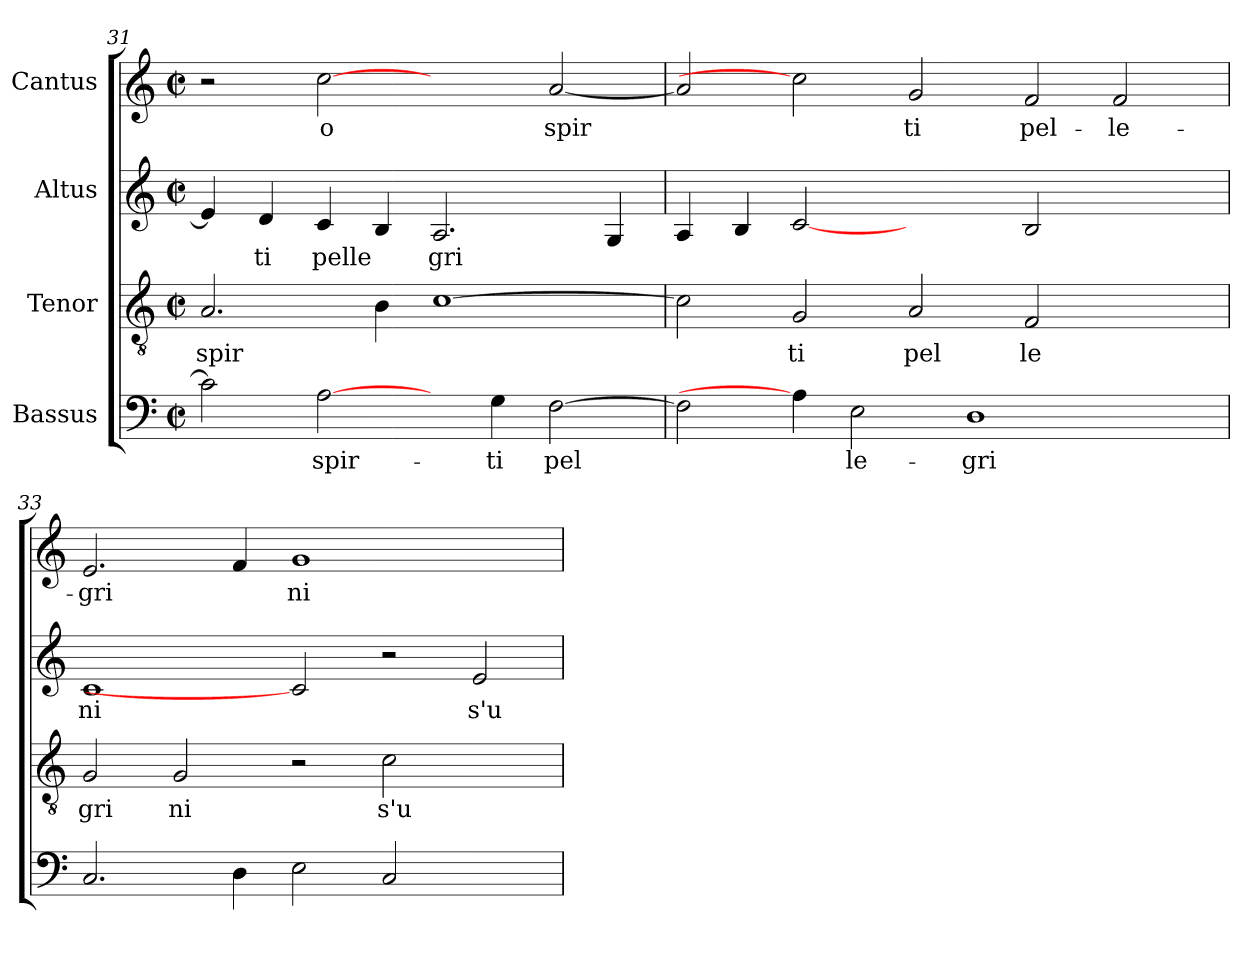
**kern	**text	**kern	**text	**kern	**text	**kern	**text
*part4	*part4	*part3	*part3	*part2	*part2	*part1	*part1
*staff4	*staff4	*staff3	*staff3	*staff2	*staff2	*staff1	*staff1
*I"Bassus	*	*I"Tenor	*	*I"Altus	*	*I"Cantus	*
*clefF4	*	*clefGv2	*	*clefG2	*	*clefG2	*
*k[]	*	*k[]	*	*k[]	*	*k[]	*
*C:	*	*C:	*	*C:	*	*C:	*
*M2/2	*	*M2/2	*	*M2/2	*	*M2/2	*
*met(c|)	*	*met(c|)	*	*met(c|)	*	*met(c|)	*
=31	=31	=31	=31	=31	=31	=31	=31
!	!LO:LY:b:cj	!	!LO:LY:b:cj	!	!LO:LY:b:cj	!	!
2c\]	.	2.A/	spir	4e/]	.	2r	.
!	!	!	!	!	!LO:LY:b:cj	!	!
.	.	.	.	4d/	ti	.	.
!	!LO:LY:b:cj	!	!	!	!LO:LY:b:cj	!	!LO:LY:b:cj
[2A\	spir-	.	.	4c/	pelle	[2cc	o
!	!	!	!LO:LY:b:cj	!	!LO:LY:b:cj	!	!
.	.	4B\	.	4B/	.	.	.
!	!	!	!LO:LY:b:cj	!	!LO:LY:b:cj	!	!
4ryy	.	[>1c	.	2.A/	gri	2ryy	.
!	!LO:LY:b:cj	!	!	!	!	!	!
4G\	-ti	.	.	.	.	.	.
!	!LO:LY:b:cj	!	!	!	!	!	!LO:LY:b:cj
[>2F\	pel-	.	.	.	.	[<2a/	spir-
!	!	!	!	!	!LO:LY:b:cj	!	!
.	.	.	.	4G/	.	.	.
=32	=32	=32	=32	=32	=32	=32	=32
!	!LO:LY:b:cj	!	!LO:LY:b:cj	!	!LO:LY:b:cj	!	!LO:LY:b:cj
2F\]	--	2c\]	.	4A/	.	2a/]	--
!	!	!	!	!	!LO:LY:b:cj	!	!
.	.	.	.	4B/	.	.	.
!	!	!	!LO:LY:b:cj	!	!LO:LY:b:cj	!	!
4A\]	.	2G/	ti	[2c	.	2cc]	.
!	!LO:LY:b:cj	!	!	!	!	!	!
2E\	-le-	.	.	.	.	.	.
!	!	!	!LO:LY:b:cj	!	!	!	!LO:LY:b:cj
.	.	2A/	pel	2ryy	.	2g/	-ti
!	!LO:LY:b:cj	!	!	!	!	!	!
1D	-gri-	.	.	.	.	.	.
!	!	!	!LO:LY:b:cj	!	!LO:LY:b:cj	!	!LO:LY:b:cj
.	.	2F/	le	2B/	.	2f/	pel-
!	!	!	!	!	!	!	!LO:LY:b:cj
.	.	2ryy	.	2ryy	.	2f/	-le-
4ryy	.	.	.	.	.	.	.
=33	=33	=33	=33	=33	=33	=33	=33
!	!LO:LY:b:cj	!	!LO:LY:b:cj	!	!LO:LY:b:cj	!	!LO:LY:b:cj
2.C/	--	2G/	gri	1c	ni	2.e/	-gri-
!	!	!	!LO:LY:b:cj	!	!	!	!
.	.	2G/	ni	.	.	.	.
!	!LO:LY:b:cj	!	!	!	!	!	!LO:LY:b:cj
4D\	--	.	.	.	.	4f/	--
!	!LO:LY:b:cj	!	!	!	!	!	!LO:LY:b:cj
2E\	--	2r	.	2c]	.	1g	-ni
!	!LO:LY:b:cj	!	!LO:LY:b:cj	!	!	!	!
2C/	--	2c\	s'u	2r	.	.	.
!	!	!	!	!	!LO:LY:b:cj	!	!
2ryy	.	2ryy	.	2e/	s'u	2ryy	.
=	=	=	=	=	=	=	=
*-	*-	*-	*-	*-	*-	*-	*-
